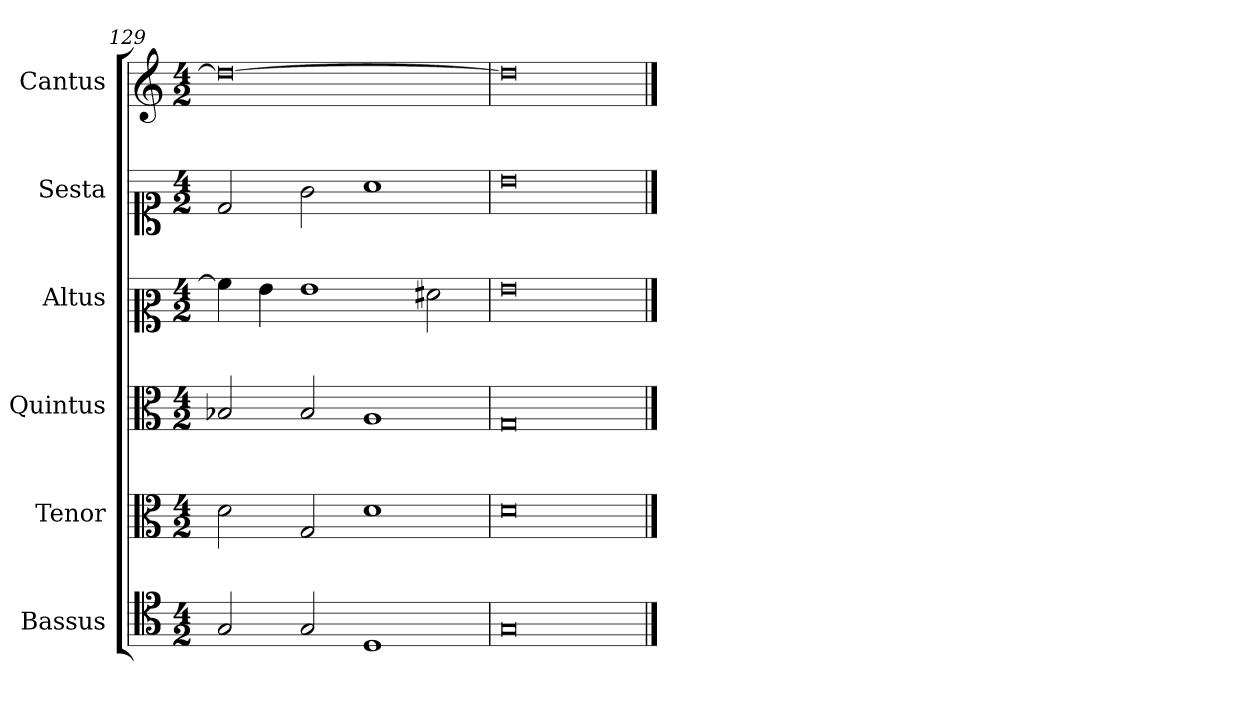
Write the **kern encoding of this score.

**kern	**kern	**kern	**kern	**kern	**kern
*part6	*part5	*part4	*part3	*part2	*part1
*staff6	*staff5	*staff4	*staff3	*staff2	*staff1
*I"Bassus	*I"Tenor	*I"Quintus	*I"Altus	*I"Sesta	*I"Cantus
*I'B.	*I'T.	*I'Q.	*I'A.	*I'S.	*I'C.
*clefC4	*clefC3	*clefC3	*clefC2	*clefC1	*clefG2
*k[]	*k[]	*k[]	*k[]	*k[]	*k[]
*M4/2	*M4/2	*M4/2	*M4/2	*M4/2	*M4/2
=129	=129	=129	=129	=129	=129
2G/	2d\	2B-X/	4a\]	2d/	0dd_
.	.	.	4g\	.	.
2G/	2G/	2B-/	1g	2g\	.
1D	1d	1A	.	1a	.
.	.	.	2f#X\	.	.
=130	=130	=130	=130	=130	=130
0G	0d	0G	0g	0b	0dd]
==	==	==	==	==	==
*-	*-	*-	*-	*-	*-
